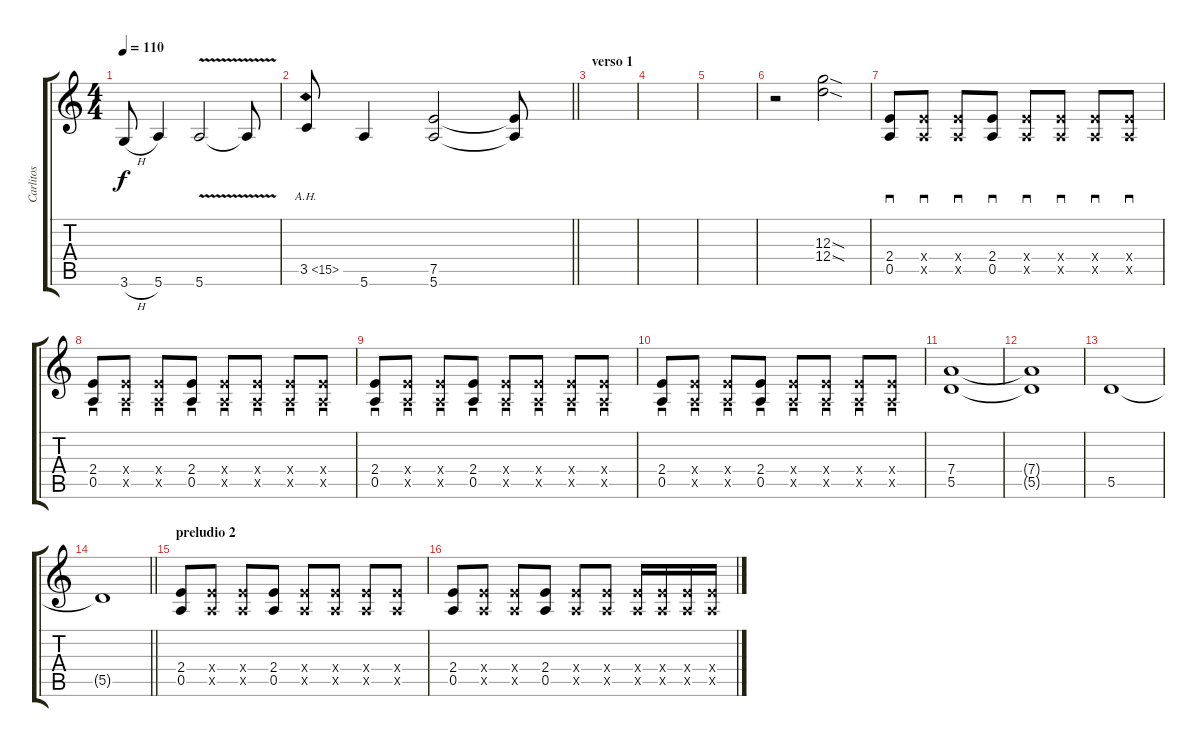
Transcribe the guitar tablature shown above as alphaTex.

\track ("Carlitos" "Carlitos") {instrument distortionguitar}
\staff {score tabs}
\tuning (E4 B3 G3 D3 A2 E2) {hide}
\ts (4 4)
\tempo 110
\clef g2
\ks c
3.6{h}.8{dy f} 5.6.4 5.6{v}.2 5.6{t}.8 |
\barLineRight lightlight
3.5{ah 12}.8 5.6.4 (7.5 5.6).2 (7.5{t} 5.6{t}).8 |
\section ("" "verso 1")
|
|
|
r.2 (12.3{sod} 12.4{sod}).2 |
(2.4 0.5).8{sd volume 7 instrument distortionguitar} (2.4{x} 0.5{x}).8{sd} (2.4{x} 0.5{x}).8{sd} (2.4 0.5).8{sd} (2.4{x} 0.5{x}).8{sd} (2.4{x} 0.5{x}).8{sd} (2.4{x} 0.5{x}).8{sd} (2.4{x} 0.5{x}).8{sd} |
(2.4 0.5).8{sd} (2.4{x} 0.5{x}).8{sd} (2.4{x} 0.5{x}).8{sd} (2.4 0.5).8{sd} (2.4{x} 0.5{x}).8{sd} (2.4{x} 0.5{x}).8{sd} (2.4{x} 0.5{x}).8{sd} (2.4{x} 0.5{x}).8{sd} |
(2.4 0.5).8{sd volume 7 instrument distortionguitar} (2.4{x} 0.5{x}).8{sd} (2.4{x} 0.5{x}).8{sd} (2.4 0.5).8{sd} (2.4{x} 0.5{x}).8{sd} (2.4{x} 0.5{x}).8{sd} (2.4{x} 0.5{x}).8{sd} (2.4{x} 0.5{x}).8{sd} |
(2.4 0.5).8{sd} (2.4{x} 0.5{x}).8{sd} (2.4{x} 0.5{x}).8{sd} (2.4 0.5).8{sd} (2.4{x} 0.5{x}).8{sd} (2.4{x} 0.5{x}).8{sd} (2.4{x} 0.5{x}).8{sd} (2.4{x} 0.5{x}).8{sd} |
(7.4 5.5).1 |
(7.4{t} 5.5{t}).1 |
5.5.1 |
\barLineRight lightlight
5.5{t}.1 |
\section ("" "preludio 2")
(2.4 0.5).8{volume 7 instrument distortionguitar} (2.4{x} 0.5{x}).8 (2.4{x} 0.5{x}).8 (2.4 0.5).8 (2.4{x} 0.5{x}).8 (2.4{x} 0.5{x}).8 (2.4{x} 0.5{x}).8 (2.4{x} 0.5{x}).8 |
(2.4 0.5).8 (2.4{x} 0.5{x}).8 (2.4{x} 0.5{x}).8 (2.4 0.5).8 (2.4{x} 0.5{x}).8 (2.4{x} 0.5{x}).8 (2.4{x} 0.5{x}).16 (2.4{x} 0.5{x}).16 (2.4{x} 0.5{x}).16 (2.4{x} 0.5{x}).16
